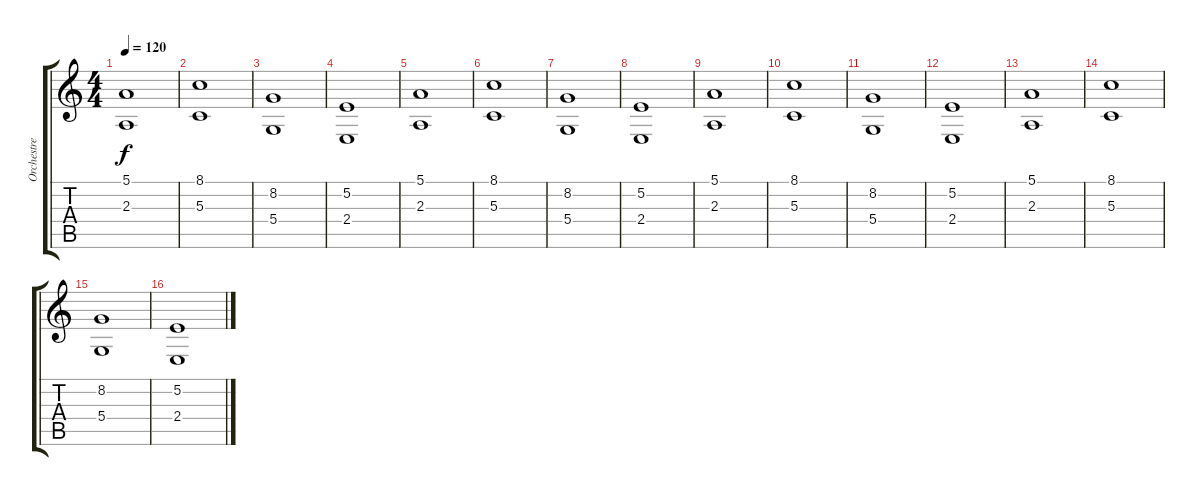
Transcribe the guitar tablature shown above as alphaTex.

\track ("Orchestre violon" "Orchestre ") {instrument stringensemble1}
\staff {score tabs}
\tuning (E4 B3 G3 D3 A2 E2) {hide}
\ts (4 4)
\tempo 120
\clef g2
\ks c
(5.1 2.3).1{dy f} |
(8.1 5.3).1 |
(8.2 5.4).1 |
(5.2 2.4).1 |
(5.1 2.3).1 |
(8.1 5.3).1 |
(8.2 5.4).1 |
(5.2 2.4).1 |
(5.1 2.3).1 |
(8.1 5.3).1 |
(8.2 5.4).1 |
(5.2 2.4).1 |
(5.1 2.3).1 |
(8.1 5.3).1 |
(8.2 5.4).1 |
(5.2 2.4).1
